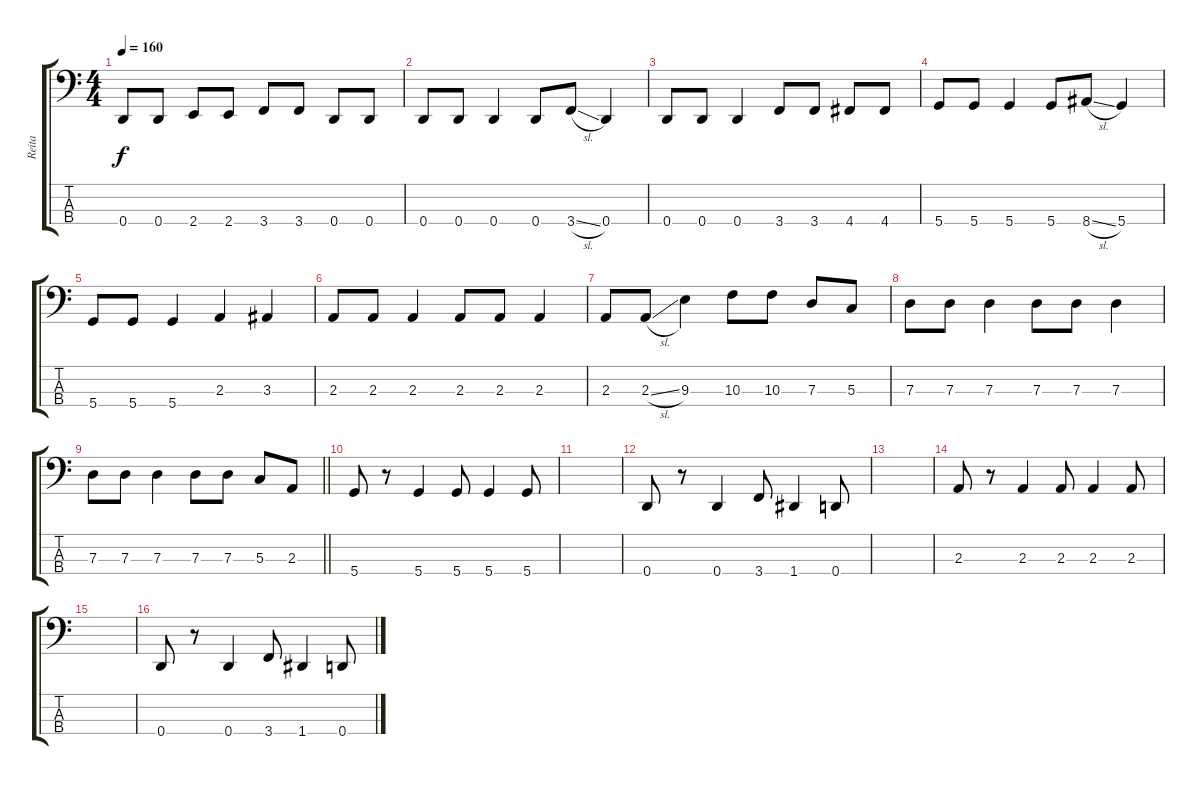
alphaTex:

\track ("Reita" "Reita") {instrument electricbasspick}
\staff {score tabs}
\tuning (F2 C2 G1 D1) {hide}
\ts (4 4)
\tempo 160
\clef f4
\ks c
0.4.8{dy f} 0.4.8 2.4.8 2.4.8 3.4.8 3.4.8 0.4.8 0.4.8 |
0.4.8 0.4.8 0.4.4 0.4.8 3.4{sl}.8 0.4.4 |
0.4.8 0.4.8 0.4.4 3.4.8 3.4.8 4.4.8 4.4.8 |
5.4.8 5.4.8 5.4.4 5.4.8 8.4{sl}.8 5.4.4 |
5.4.8 5.4.8 5.4.4 2.3.4 3.3.4 |
2.3.8 2.3.8 2.3.4 2.3.8 2.3.8 2.3.4 |
2.3.8 2.3{sl}.8 9.3.4 10.3.8 10.3.8 7.3.8 5.3.8 |
7.3.8 7.3.8 7.3.4 7.3.8 7.3.8 7.3.4 |
\barLineRight lightlight
7.3.8 7.3.8 7.3.4 7.3.8 7.3.8 5.3.8 2.3.8 |
\section ("" "")
5.4.8 r.8 5.4.4 5.4.8 5.4.4 5.4.8 |
|
0.4.8 r.8 0.4.4 3.4.8 1.4.4 0.4.8 |
|
2.3.8 r.8 2.3.4 2.3.8 2.3.4 2.3.8 |
|
0.4.8 r.8 0.4.4 3.4.8 1.4.4 0.4.8
